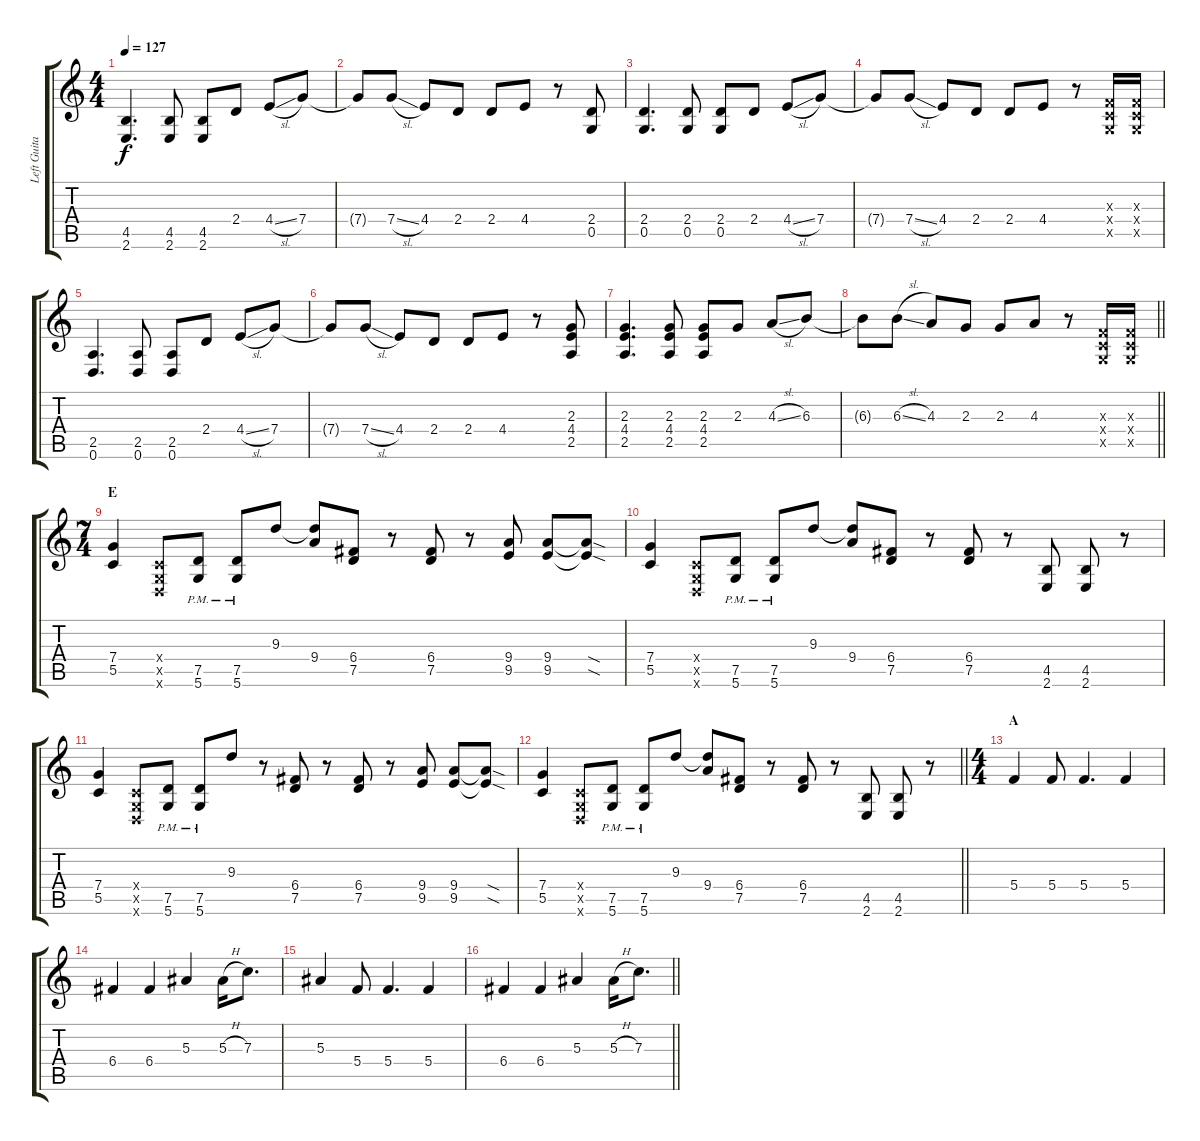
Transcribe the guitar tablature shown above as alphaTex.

\track ("Left Guitar" "Left Guita") {instrument distortionguitar}
\staff {score tabs}
\tuning (D4 A3 F3 C3 G2 D2) {hide}
\ts (4 4)
\tempo 127
\clef g2
\ks c
(4.5 2.6).4{d dy f} (4.5 2.6).8 (4.5 2.6).8 2.4.8 4.4{sl}.8 7.4.8 |
7.4{t}.8 7.4{sl}.8 4.4.8 2.4.8 2.4.8 4.4.8 r.8 (2.4 0.5).8 |
(2.4 0.5).4{d} (2.4 0.5).8 (2.4 0.5).8 2.4.8 4.4{sl}.8 7.4.8 |
7.4{t}.8 7.4{sl}.8 4.4.8 2.4.8 2.4.8 4.4.8 r.8 (0.3{x} 0.4{x} 0.5{x}).16 (0.3{x} 0.4{x} 0.5{x}).16 |
(2.5 0.6).4{d} (2.5 0.6).8 (2.5 0.6).8 2.4.8 4.4{sl}.8 7.4.8 |
7.4{t}.8 7.4{sl}.8 4.4.8 2.4.8 2.4.8 4.4.8 r.8 (2.3 4.4 2.5).8 |
(2.3 4.4 2.5).4{d} (2.3 4.4 2.5).8 (2.3 4.4 2.5).8 2.3.8 4.3{sl}.8 6.3.8 |
\barLineRight lightlight
6.3{t}.8 6.3{sl}.8 4.3.8 2.3.8 2.3.8 4.3.8 r.8 (0.3{x} 0.4{x} 0.5{x}).16 (0.3{x} 0.4{x} 0.5{x}).16 |
\ts (7 4)
\section ("" "E")
(7.4 5.5).4 (0.4{x} 0.5{x} 0.6{x}).8 (7.5{pm} 5.6{pm}).8 (7.5{pm} 5.6{pm}).8 9.3.8 (9.3{t} 9.4).8 (6.4 7.5).8 r.8 (6.4 7.5).8 r.8 (9.4 9.5).8 (9.4 9.5).8 (9.4{sod t} 9.5{sod t}).8 |
(7.4 5.5).4 (0.4{x} 0.5{x} 0.6{x}).8 (7.5{pm} 5.6{pm}).8 (7.5{pm} 5.6{pm}).8 9.3.8 (9.3{t} 9.4).8 (6.4 7.5).8 r.8 (6.4 7.5).8 r.8 (4.5 2.6).8 (4.5 2.6).8 r.8 |
(7.4 5.5).4 (0.4{x} 0.5{x} 0.6{x}).8 (7.5{pm} 5.6{pm}).8 (7.5{pm} 5.6{pm}).8 9.3.8 r.8 (6.4 7.5).8 r.8 (6.4 7.5).8 r.8 (9.4 9.5).8 (9.4 9.5).8 (9.4{sod t} 9.5{sod t}).8 |
\barLineRight lightlight
(7.4 5.5).4 (0.4{x} 0.5{x} 0.6{x}).8 (7.5{pm} 5.6{pm}).8 (7.5{pm} 5.6{pm}).8 9.3.8 (9.3{t} 9.4).8 (6.4 7.5).8 r.8 (6.4 7.5).8 r.8 (4.5 2.6).8 (4.5 2.6).8 r.8 |
\ts (4 4)
\section ("" "A")
5.4.4 5.4.8 5.4.4{d} 5.4.4 |
6.4.4 6.4.4 5.3.4 5.3{h}.16 7.3.8{d} |
5.3.4 5.4.8 5.4.4{d} 5.4.4 |
\barLineRight lightlight
6.4.4 6.4.4 5.3.4 5.3{h}.16 7.3.8{d}
